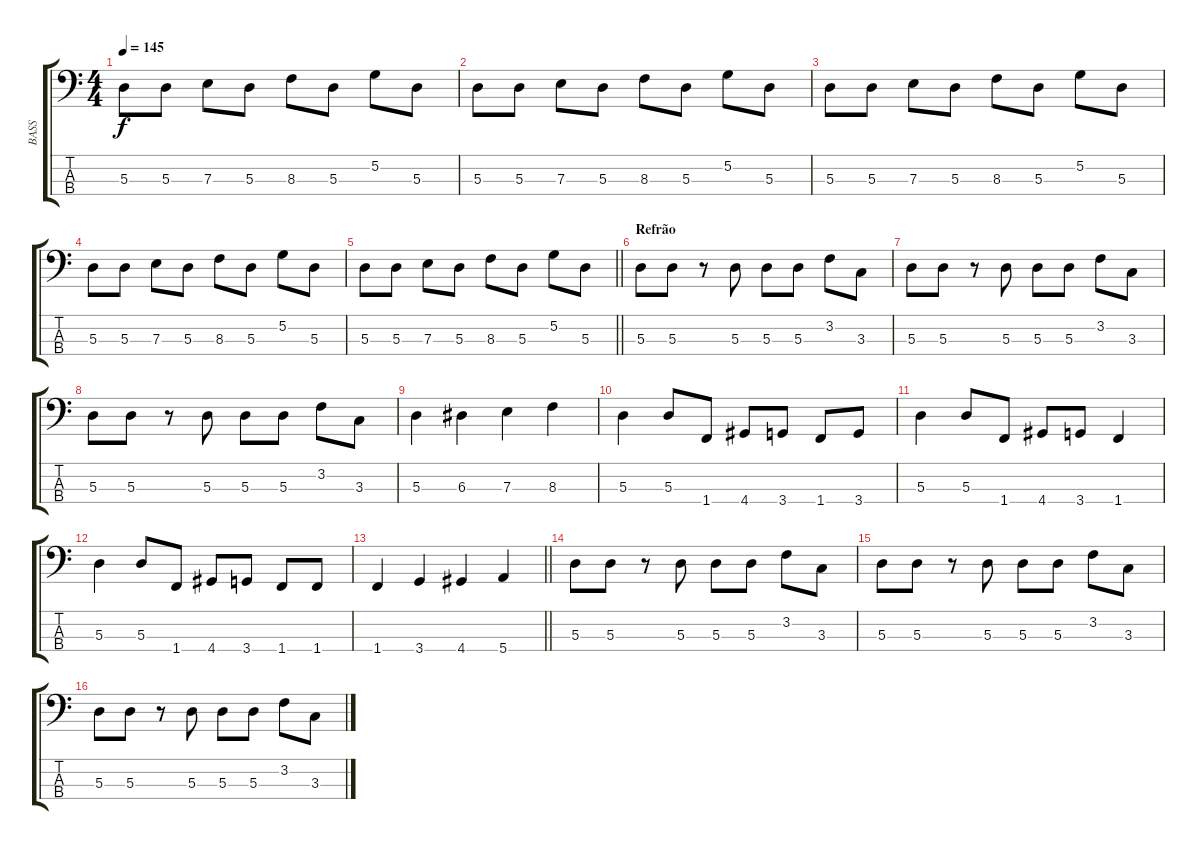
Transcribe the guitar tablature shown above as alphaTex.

\track ("BASS" "BASS") {instrument electricbassfinger}
\staff {score tabs}
\tuning (G2 D2 A1 E1) {hide}
\ts (4 4)
\tempo 145
\clef f4
\ks c
5.3.8{dy f} 5.3.8 7.3.8 5.3.8 8.3.8 5.3.8 5.2.8 5.3.8 |
5.3.8 5.3.8 7.3.8 5.3.8 8.3.8 5.3.8 5.2.8 5.3.8 |
5.3.8 5.3.8 7.3.8 5.3.8 8.3.8 5.3.8 5.2.8 5.3.8 |
5.3.8 5.3.8 7.3.8 5.3.8 8.3.8 5.3.8 5.2.8 5.3.8 |
\barLineRight lightlight
5.3.8 5.3.8 7.3.8 5.3.8 8.3.8 5.3.8 5.2.8 5.3.8 |
\section ("" "Refrão")
5.3.8{volume 13} 5.3.8 r.8 5.3.8 5.3.8 5.3.8 3.2.8 3.3.8 |
5.3.8 5.3.8 r.8 5.3.8 5.3.8 5.3.8 3.2.8 3.3.8 |
5.3.8 5.3.8 r.8 5.3.8 5.3.8 5.3.8 3.2.8 3.3.8 |
5.3.4 6.3.4 7.3.4 8.3.4 |
5.3.4 5.3.8 1.4.8 4.4.8 3.4.8 1.4.8 3.4.8 |
5.3.4 5.3.8 1.4.8 4.4.8 3.4.8 1.4.4 |
5.3.4 5.3.8 1.4.8 4.4.8 3.4.8 1.4.8 1.4.8 |
\barLineRight lightlight
1.4.4 3.4.4 4.4.4 5.4.4 |
5.3.8 5.3.8 r.8 5.3.8 5.3.8 5.3.8 3.2.8 3.3.8 |
5.3.8 5.3.8 r.8 5.3.8 5.3.8 5.3.8 3.2.8 3.3.8 |
5.3.8 5.3.8 r.8 5.3.8 5.3.8 5.3.8 3.2.8 3.3.8
